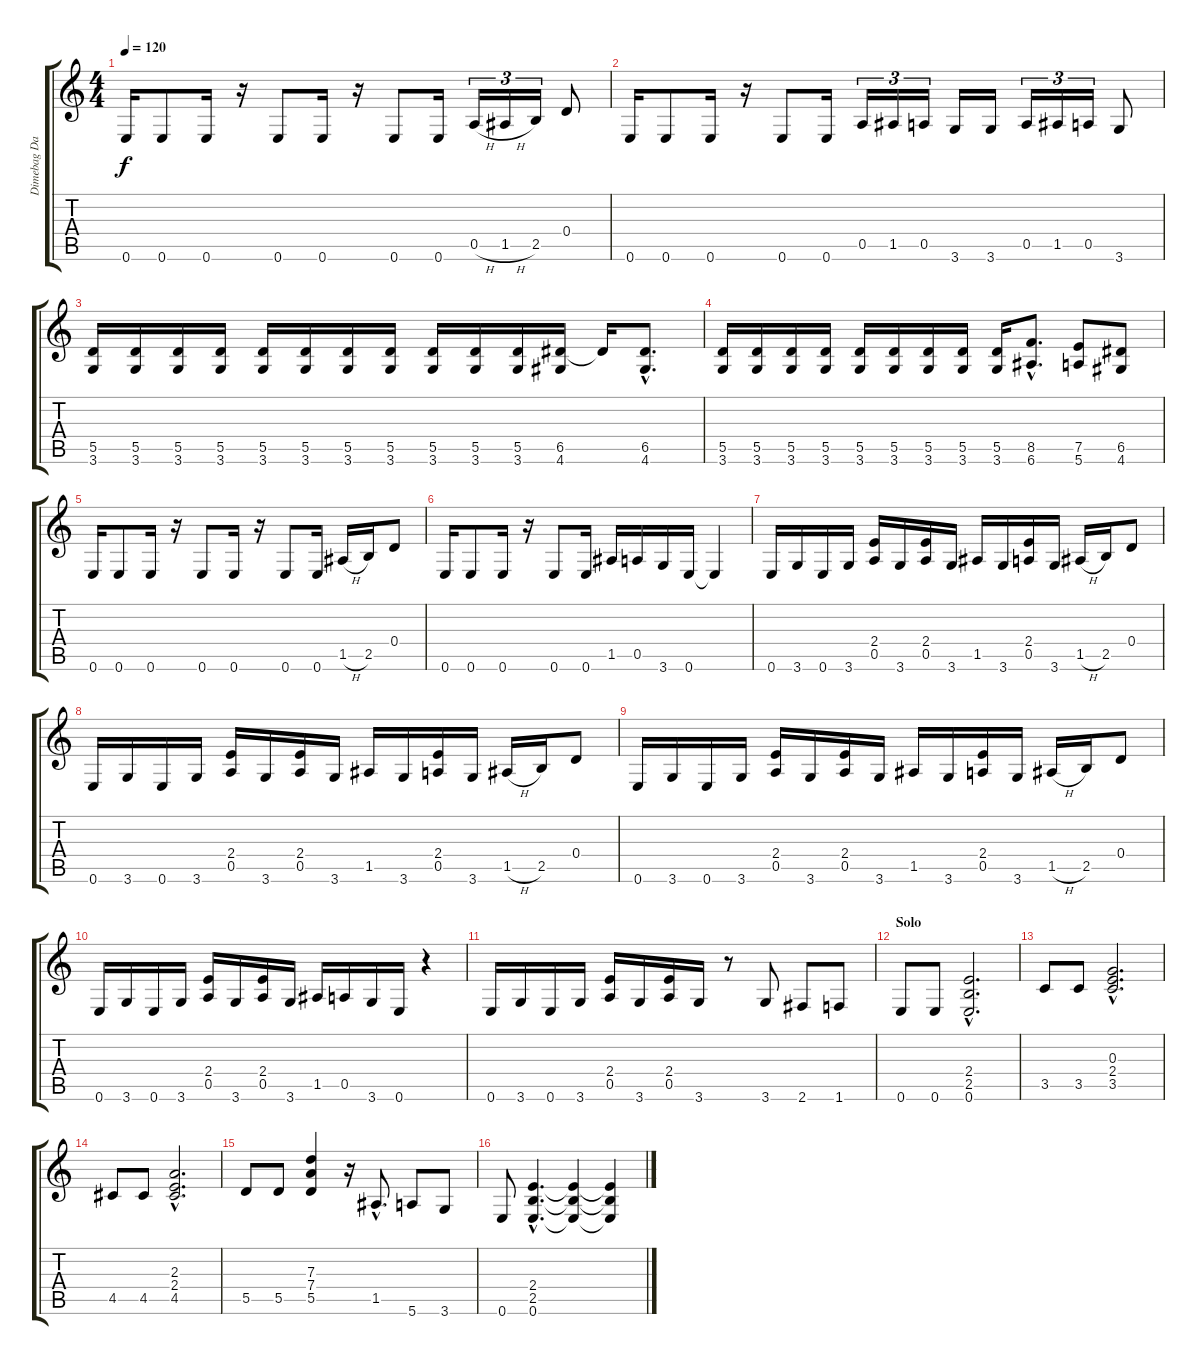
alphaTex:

\track ("Dimebag Darell" "Dimebag Da") {instrument distortionguitar}
\staff {score tabs}
\tuning (E4 B3 G3 D3 A2 E2) {hide}
\ts (4 4)
\tempo 120
\clef g2
\ks c
0.6.16{dy f} 0.6.8 0.6.16 r.16 0.6.8 0.6.16 r.16 0.6.8 0.6.16 0.5{h}.16{tu (3 2)} 1.5{h}.16{tu (3 2)} 2.5.16{tu (3 2)} 0.4.8 |
0.6.16 0.6.8 0.6.16 r.16 0.6.8 0.6.16 0.5.16{tu (3 2)} 1.5.16{tu (3 2)} 0.5.16{tu (3 2)} 3.6.16 3.6.16 0.5.16{tu (3 2)} 1.5.16{tu (3 2)} 0.5.16{tu (3 2)} 3.6.8 |
(5.5 3.6).16 (5.5 3.6).16 (5.5 3.6).16 (5.5 3.6).16 (5.5 3.6).16 (5.5 3.6).16 (5.5 3.6).16 (5.5 3.6).16 (5.5 3.6).16 (5.5 3.6).16 (5.5 3.6).16 (6.5 4.6).16 6.5{t}.16 (6.5{hac} 4.6{hac}).8{d} |
(5.5 3.6).16 (5.5 3.6).16 (5.5 3.6).16 (5.5 3.6).16 (5.5 3.6).16 (5.5 3.6).16 (5.5 3.6).16 (5.5 3.6).16 (5.5 3.6).16 (8.5{hac} 6.6{hac}).8{d} (7.5 5.6).8 (6.5 4.6).8 |
0.6.16 0.6.8 0.6.16 r.16 0.6.8 0.6.16 r.16 0.6.8 0.6.16 1.5{h}.16 2.5.16 0.4.8 |
0.6.16 0.6.8 0.6.16 r.16 0.6.8 0.6.16 1.5.16 0.5.16 3.6.16 0.6.16 0.6{t}.4 |
0.6.16 3.6.16 0.6.16 3.6.16 (2.4 0.5).16 3.6.16 (2.4 0.5).16 3.6.16 1.5.16 3.6.16 (2.4 0.5).16 3.6.16 1.5{h}.16 2.5.16 0.4.8 |
0.6.16 3.6.16 0.6.16 3.6.16 (2.4 0.5).16 3.6.16 (2.4 0.5).16 3.6.16 1.5.16 3.6.16 (2.4 0.5).16 3.6.16 1.5{h}.16 2.5.16 0.4.8 |
0.6.16 3.6.16 0.6.16 3.6.16 (2.4 0.5).16 3.6.16 (2.4 0.5).16 3.6.16 1.5.16 3.6.16 (2.4 0.5).16 3.6.16 1.5{h}.16 2.5.16 0.4.8 |
0.6.16 3.6.16 0.6.16 3.6.16 (2.4 0.5).16 3.6.16 (2.4 0.5).16 3.6.16 1.5.16 0.5.16 3.6.16 0.6.16 r.4 |
0.6.16 3.6.16 0.6.16 3.6.16 (2.4 0.5).16 3.6.16 (2.4 0.5).16 3.6.16 r.8 3.6.8 2.6.8 1.6.8 |
\section ("" "Solo")
0.6.8 0.6.8 (2.4{hac} 2.5{hac} 0.6{hac}).2{d} |
3.5.8 3.5.8 (0.3{hac} 2.4{hac} 3.5{hac}).2{d} |
4.5.8 4.5.8 (2.3{hac} 2.4{hac} 4.5{hac}).2{d} |
5.5.8 5.5.8 (7.3 7.4 5.5).4 r.16 1.5{hac}.8{d} 5.6.8 3.6.8 |
0.6.8 (2.4{hac} 2.5{hac} 0.6{hac}).4{d} (2.4{t} 2.5{t} 0.6{t}).4 (2.4{t} 2.5{t} 0.6{t}).4
